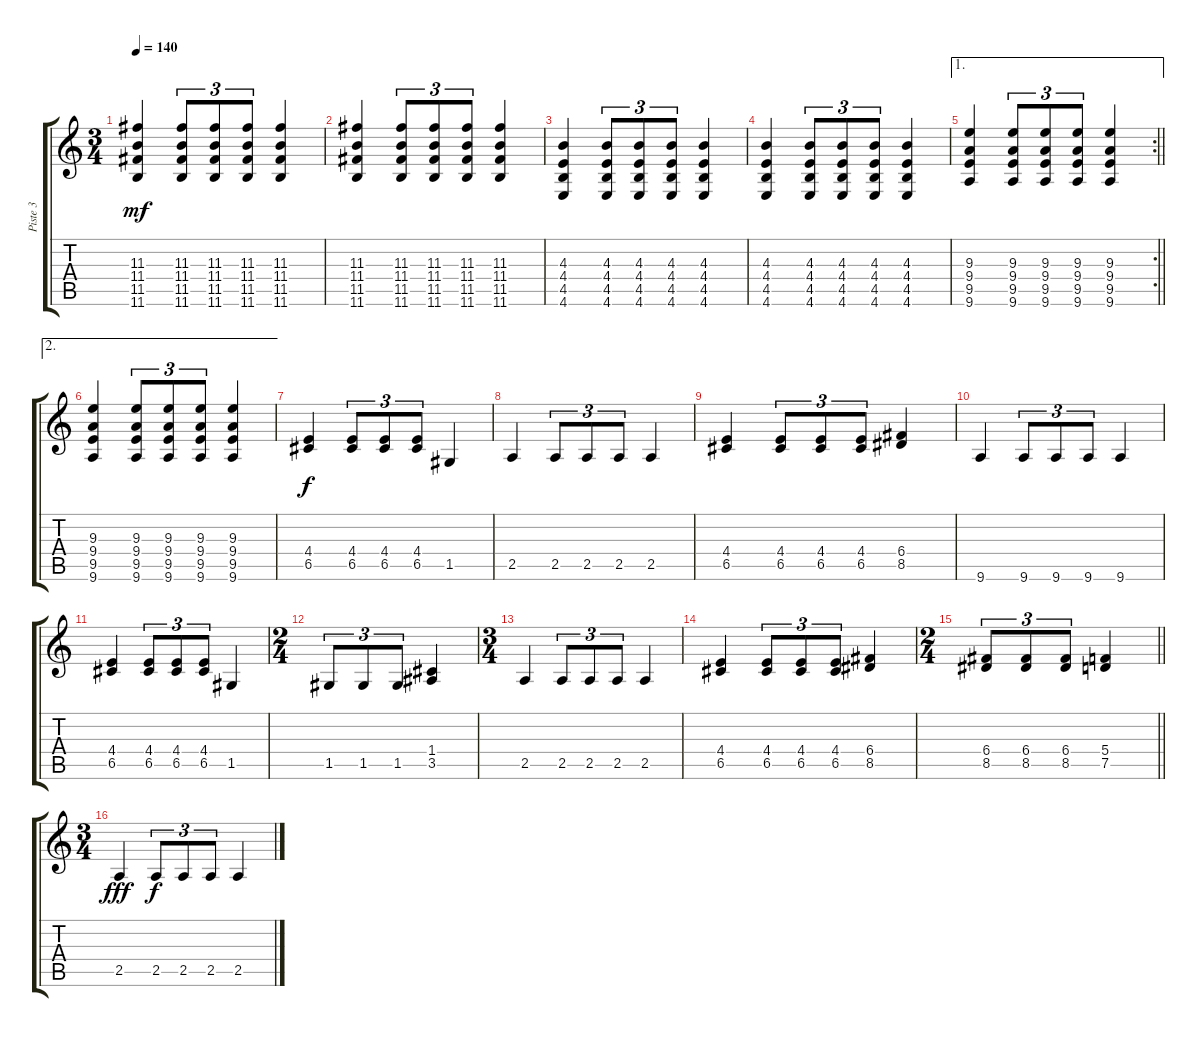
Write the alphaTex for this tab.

\track ("Piste 3" "Piste 3") {instrument distortionguitar}
\staff {score tabs}
\tuning (E4 C4 G3 C3 G2 C2) {hide}
\ts (3 4)
\tempo 140
\clef g2
\ks c
(11.3 11.4 11.5 11.6).4{dy mf} (11.3 11.4 11.5 11.6).8{tu (3 2)} (11.3 11.4 11.5 11.6).8{tu (3 2)} (11.3 11.4 11.5 11.6).8{tu (3 2)} (11.3 11.4 11.5 11.6).4 |
(11.3 11.4 11.5 11.6).4 (11.3 11.4 11.5 11.6).8{tu (3 2)} (11.3 11.4 11.5 11.6).8{tu (3 2)} (11.3 11.4 11.5 11.6).8{tu (3 2)} (11.3 11.4 11.5 11.6).4 |
(4.3 4.4 4.5 4.6).4 (4.3 4.4 4.5 4.6).8{tu (3 2)} (4.3 4.4 4.5 4.6).8{tu (3 2)} (4.3 4.4 4.5 4.6).8{tu (3 2)} (4.3 4.4 4.5 4.6).4 |
(4.3 4.4 4.5 4.6).4 (4.3 4.4 4.5 4.6).8{tu (3 2)} (4.3 4.4 4.5 4.6).8{tu (3 2)} (4.3 4.4 4.5 4.6).8{tu (3 2)} (4.3 4.4 4.5 4.6).4 |
\ae 1
\rc 2
\barLineRight lightlight
(9.3 9.4 9.5 9.6).4 (9.3 9.4 9.5 9.6).8{tu (3 2)} (9.3 9.4 9.5 9.6).8{tu (3 2)} (9.3 9.4 9.5 9.6).8{tu (3 2)} (9.3 9.4 9.5 9.6).4 |
\ae 2
\section ("" "")
(9.3 9.4 9.5 9.6).4 (9.3 9.4 9.5 9.6).8{tu (3 2)} (9.3 9.4 9.5 9.6).8{tu (3 2)} (9.3 9.4 9.5 9.6).8{tu (3 2)} (9.3 9.4 9.5 9.6).4 |
(4.4 6.5).4{dy f} (4.4 6.5).8{tu (3 2)} (4.4 6.5).8{tu (3 2)} (4.4 6.5).8{tu (3 2)} 1.5.4 |
2.5.4 2.5.8{tu (3 2)} 2.5.8{tu (3 2)} 2.5.8{tu (3 2)} 2.5.4 |
(4.4 6.5).4 (4.4 6.5).8{tu (3 2)} (4.4 6.5).8{tu (3 2)} (4.4 6.5).8{tu (3 2)} (6.4 8.5).4 |
9.6.4 9.6.8{tu (3 2)} 9.6.8{tu (3 2)} 9.6.8{tu (3 2)} 9.6.4 |
(4.4 6.5).4 (4.4 6.5).8{tu (3 2)} (4.4 6.5).8{tu (3 2)} (4.4 6.5).8{tu (3 2)} 1.5.4 |
\ts (2 4)
1.5.8{tu (3 2)} 1.5.8{tu (3 2)} 1.5.8{tu (3 2)} (1.4 3.5).4 |
\ts (3 4)
2.5.4 2.5.8{tu (3 2)} 2.5.8{tu (3 2)} 2.5.8{tu (3 2)} 2.5.4 |
(4.4 6.5).4 (4.4 6.5).8{tu (3 2)} (4.4 6.5).8{tu (3 2)} (4.4 6.5).8{tu (3 2)} (6.4 8.5).4 |
\ts (2 4)
\barLineRight lightlight
(6.4 8.5).8{tu (3 2)} (6.4 8.5).8{tu (3 2)} (6.4 8.5).8{tu (3 2)} (5.4 7.5).4 |
\ts (3 4)
2.5.4{dy fff} 2.5.8{tu (3 2) dy f} 2.5.8{tu (3 2)} 2.5.8{tu (3 2)} 2.5.4
